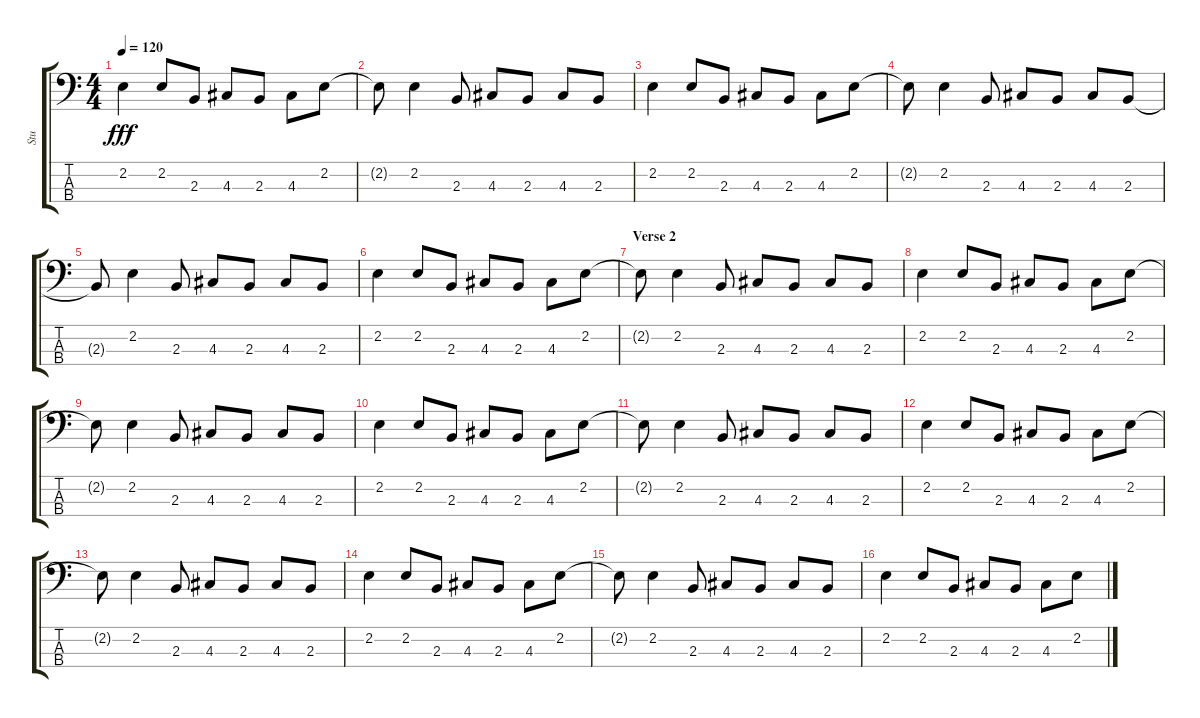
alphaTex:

\track ("Stu" "Stu") {instrument electricbassfinger}
\staff {score tabs}
\tuning (G2 D2 A1 E1) {hide}
\ts (4 4)
\tempo 120
\clef f4
\ks c
2.2.4{dy fff} 2.2.8 2.3.8 4.3.8 2.3.8 4.3.8 2.2.8 |
2.2{t}.8 2.2.4 2.3.8 4.3.8 2.3.8 4.3.8 2.3.8 |
2.2.4 2.2.8 2.3.8 4.3.8 2.3.8 4.3.8 2.2.8 |
2.2{t}.8 2.2.4 2.3.8 4.3.8 2.3.8 4.3.8 2.3.8 |
2.3{t}.8 2.2.4 2.3.8 4.3.8 2.3.8 4.3.8 2.3.8 |
2.2.4 2.2.8 2.3.8 4.3.8 2.3.8 4.3.8 2.2.8 |
\section ("" "Verse 2")
2.2{t}.8 2.2.4 2.3.8 4.3.8 2.3.8 4.3.8 2.3.8 |
2.2.4 2.2.8 2.3.8 4.3.8 2.3.8 4.3.8 2.2.8 |
2.2{t}.8 2.2.4 2.3.8 4.3.8 2.3.8 4.3.8 2.3.8 |
2.2.4 2.2.8 2.3.8 4.3.8 2.3.8 4.3.8 2.2.8 |
2.2{t}.8 2.2.4 2.3.8 4.3.8 2.3.8 4.3.8 2.3.8 |
2.2.4 2.2.8 2.3.8 4.3.8 2.3.8 4.3.8 2.2.8 |
2.2{t}.8 2.2.4 2.3.8 4.3.8 2.3.8 4.3.8 2.3.8 |
2.2.4 2.2.8 2.3.8 4.3.8 2.3.8 4.3.8 2.2.8 |
2.2{t}.8 2.2.4 2.3.8 4.3.8 2.3.8 4.3.8 2.3.8 |
2.2.4 2.2.8 2.3.8 4.3.8 2.3.8 4.3.8 2.2.8
